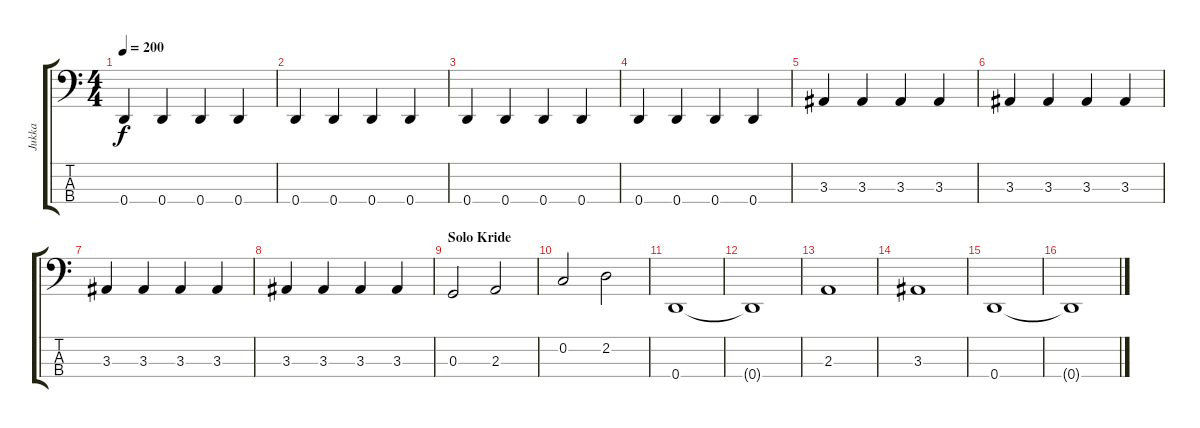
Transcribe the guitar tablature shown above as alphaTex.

\track ("Jukka" "Jukka") {instrument electricbasspick}
\staff {score tabs}
\tuning (F2 C2 G1 D1) {hide}
\ts (4 4)
\tempo 200
\clef f4
\ks c
0.4.4{dy f} 0.4.4 0.4.4 0.4.4 |
0.4.4 0.4.4 0.4.4 0.4.4 |
0.4.4 0.4.4 0.4.4 0.4.4 |
0.4.4 0.4.4 0.4.4 0.4.4 |
3.3.4 3.3.4 3.3.4 3.3.4 |
3.3.4 3.3.4 3.3.4 3.3.4 |
3.3.4 3.3.4 3.3.4 3.3.4 |
3.3.4 3.3.4 3.3.4 3.3.4 |
\section ("" "Solo Kride")
0.3.2 2.3.2 |
0.2.2 2.2.2 |
0.4.1 |
0.4{t}.1 |
2.3.1 |
3.3.1 |
0.4.1 |
0.4{t}.1
